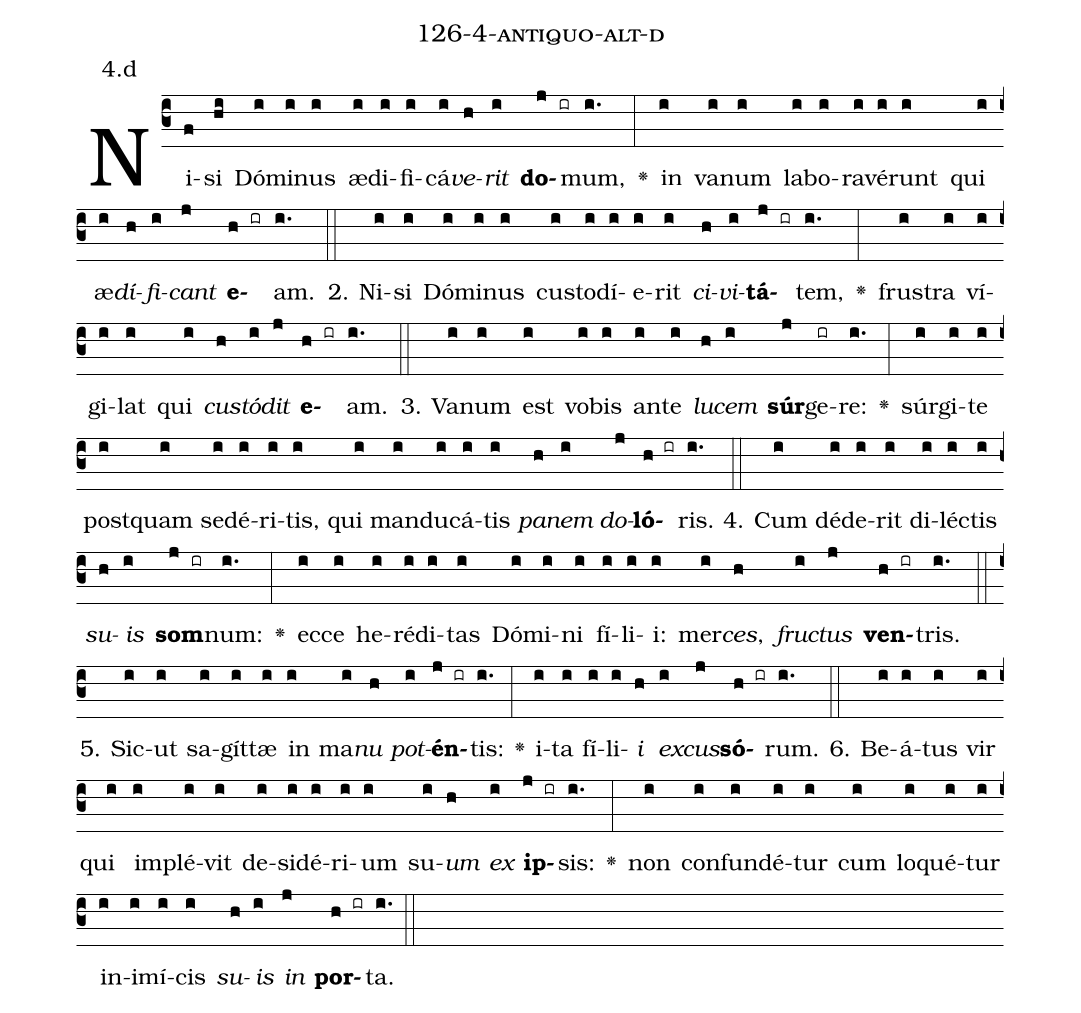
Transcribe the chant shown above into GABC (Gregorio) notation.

name: 126-4-antiquo-alt-d;
annotation: 4.d;
%%
(c3)Ni(f)si(hi) Dó(i)mi(i)nus(i) æ(i)di(i)fi(i)cá(i)<i>ve</i>(h)<i>rit</i>(i) <b>do</b>(j ir)mum,(i.) <v>\greheightstar</v>(:) in(i) va(i)num(i) la(i)bo(i)ra(i)vé(i)runt(i) qui(i) æ(i)<i>dí</i>(h)<i>fi</i>(i)<i>cant</i>(j) <b>e</b>(h ir)am.(i.) (::)
2. Ni(i)si(i) Dó(i)mi(i)nus(i) cus(i)to(i)dí(i)e(i)rit(i) <i>ci</i>(h)<i>vi</i>(i)<b>tá</b>(j ir)tem,(i.) <v>\greheightstar</v>(:) frus(i)tra(i) ví(i)gi(i)lat(i) qui(i) <i>cus</i>(h)<i>tó</i>(i)<i>dit</i>(j) <b>e</b>(h ir)am.(i.) (::)
3. Va(i)num(i) est(i) vo(i)bis(i) an(i)te(i) <i>lu</i>(h)<i>cem</i>(i) <b>súr</b>(j)ge(ir)re:(i.) <v>\greheightstar</v>(:) súr(i)gi(i)te(i) post(i)quam(i) se(i)dé(i)ri(i)tis,(i) qui(i) man(i)du(i)cá(i)tis(i) <i>pa</i>(h)<i>nem</i>(i) <i>do</i>(j)<b>ló</b>(h ir)ris.(i.) (::)
4. Cum(i) dé(i)de(i)rit(i) di(i)léc(i)tis(i) <i>su</i>(h)<i>is</i>(i) <b>som</b>(j ir)num:(i.) <v>\greheightstar</v>(:) ec(i)ce(i) he(i)ré(i)di(i)tas(i) Dó(i)mi(i)ni(i) fí(i)li(i)i:(i) mer(i)<i>ces</i>,(h) <i>fruc</i>(i)<i>tus</i>(j) <b>ven</b>(h ir)tris.(i.) (::)
5. Sic(i)ut(i) sa(i)gít(i)tæ(i) in(i) ma(i)<i>nu</i>(h) <i>pot</i>(i)<b>én</b>(j ir)tis:(i.) <v>\greheightstar</v>(:) i(i)ta(i) fí(i)li(i)<i>i</i>(h) <i>ex</i>(i)<i>cus</i>(j)<b>só</b>(h ir)rum.(i.) (::)
6. Be(i)á(i)tus(i) vir(i) qui(i) im(i)plé(i)vit(i) de(i)si(i)dé(i)ri(i)um(i) su(i)<i>um</i>(h) <i>ex</i>(i) <b>ip</b>(j ir)sis:(i.) <v>\greheightstar</v>(:) non(i) con(i)fun(i)dé(i)tur(i) cum(i) lo(i)qué(i)tur(i) in(i)i(i)mí(i)cis(i) <i>su</i>(h)<i>is</i>(i) <i>in</i>(j) <b>por</b>(h ir)ta.(i.) (::)
